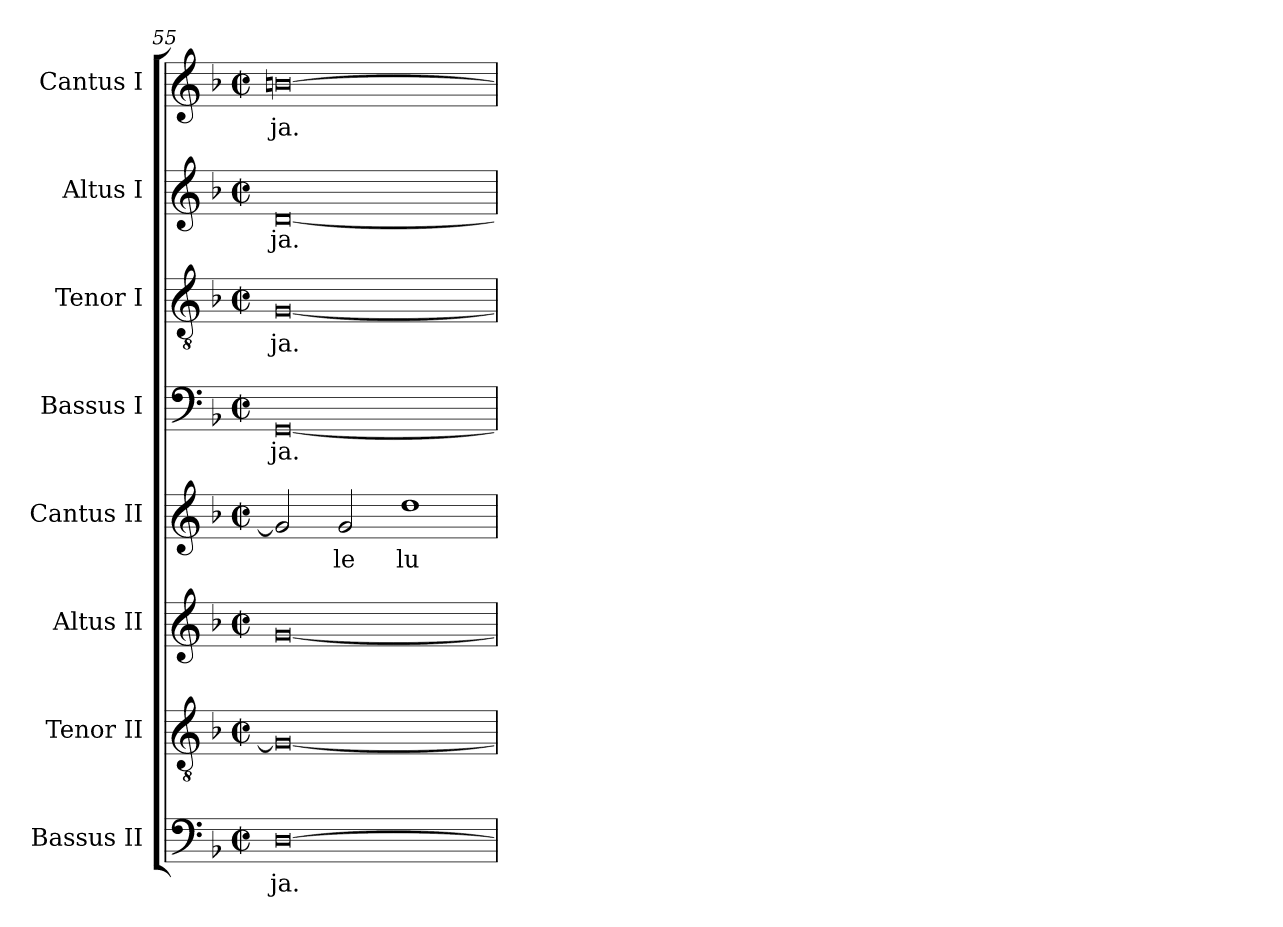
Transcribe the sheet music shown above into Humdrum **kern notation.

**kern	**text	**kern	**kern	**kern	**text	**kern	**text	**kern	**text	**kern	**text	**kern	**text
*part8	*part8	*part7	*part6	*part5	*part5	*part4	*part4	*part3	*part3	*part2	*part2	*part1	*part1
*staff8	*staff8	*staff7	*staff6	*staff5	*staff5	*staff4	*staff4	*staff3	*staff3	*staff2	*staff2	*staff1	*staff1
*I"Bassus II	*	*I"Tenor II	*I"Altus II	*I"Cantus II	*	*I"Bassus I	*	*I"Tenor I	*	*I"Altus I	*	*I"Cantus I	*
*clefF4	*	*clefGv2	*clefG2	*clefG2	*	*clefF4	*	*clefGv2	*	*clefG2	*	*clefG2	*
*k[b-]	*	*k[b-]	*k[b-]	*k[b-]	*	*k[b-]	*	*k[b-]	*	*k[b-]	*	*k[b-]	*
*F:	*	*F:	*F:	*F:	*	*F:	*	*F:	*	*F:	*	*F:	*
*M2/2	*	*M2/2	*M2/2	*M2/2	*	*M2/2	*	*M2/2	*	*M2/2	*	*M2/2	*
*met(c|)	*	*met(c|)	*met(c|)	*met(c|)	*	*met(c|)	*	*met(c|)	*	*met(c|)	*	*met(c|)	*
=55	=55	=55	=55	=55	=55	=55	=55	=55	=55	=55	=55	=55	=55
!	!LO:LY:b:cj	!	!	!	!	!	!LO:LY:b:cj	!	!LO:LY:b:cj	!	!LO:LY:b:cj	!	!LO:LY:b:cj
[>0D	ja.	0G_<	[<0g	2g/]	.	[<0GG	ja.	[<0G	ja.	[<0d	ja.	[>0bn	-ja.
!	!	!	!	!	!LO:LY:b:cj	!	!	!	!	!	!	!	!
.	.	.	.	2g/	le	.	.	.	.	.	.	.	.
!	!	!	!	!	!LO:LY:b:cj	!	!	!	!	!	!	!	!
.	.	.	.	1dd	lu	.	.	.	.	.	.	.	.
=	=	=	=	=	=	=	=	=	=	=	=	=	=
*-	*-	*-	*-	*-	*-	*-	*-	*-	*-	*-	*-	*-	*-
